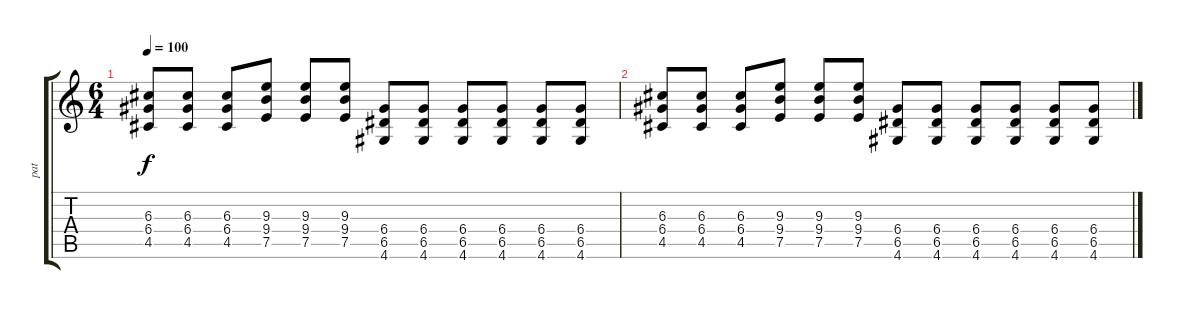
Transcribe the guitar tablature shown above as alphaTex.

\track ("pat" "pat") {instrument overdrivenguitar}
\staff {score tabs}
\tuning (E4 B3 G3 D3 A2 E2) {hide}
\ts (6 4)
\tempo 100
\clef g2
\ks c
(6.3 6.4 4.5).8{dy f} (6.3 6.4 4.5).8 (6.3 6.4 4.5).8 (9.3 9.4 7.5).8 (9.3 9.4 7.5).8 (9.3 9.4 7.5).8 (6.4 6.5 4.6).8 (6.4 6.5 4.6).8 (6.4 6.5 4.6).8 (6.4 6.5 4.6).8 (6.4 6.5 4.6).8 (6.4 6.5 4.6).8 |
(6.3 6.4 4.5).8 (6.3 6.4 4.5).8 (6.3 6.4 4.5).8 (9.3 9.4 7.5).8 (9.3 9.4 7.5).8 (9.3 9.4 7.5).8 (6.4 6.5 4.6).8 (6.4 6.5 4.6).8 (6.4 6.5 4.6).8 (6.4 6.5 4.6).8 (6.4 6.5 4.6).8 (6.4 6.5 4.6).8
